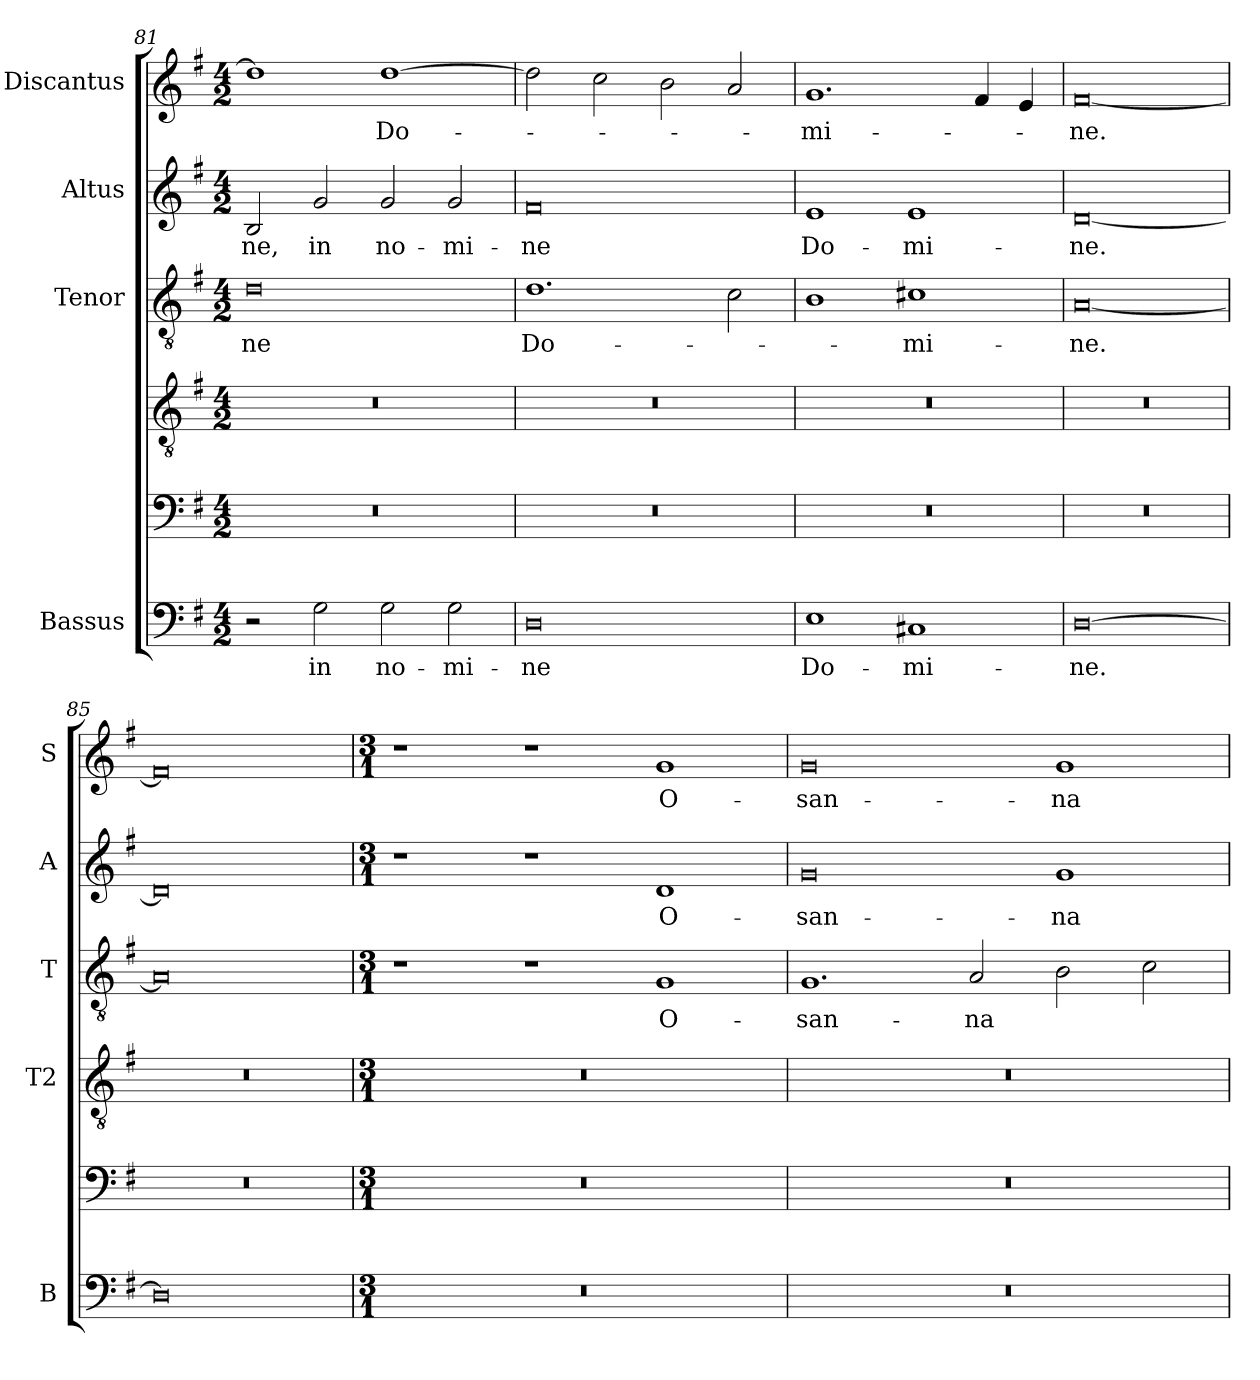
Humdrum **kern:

**kern	**text	**kern	**kern	**kern	**text	**kern	**text	**kern	**text
*part6	*part6	*part5	*part4	*part3	*part3	*part2	*part2	*part1	*part1
*staff6	*staff6	*staff5	*staff4	*staff3	*staff3	*staff2	*staff2	*staff1	*staff1
*I"Bassus	*	*	*	*I"Tenor	*	*I"Altus	*	*I"Discantus	*
*I'B	*	*	*I'T2	*I'T	*	*I'A	*	*I'S	*
*clefF4	*	*clefF4	*clefGv2	*clefGv2	*	*clefG2	*	*clefG2	*
*k[f#]	*	*k[f#]	*k[f#]	*k[f#]	*	*k[f#]	*	*k[f#]	*
*G:	*	*G:	*G:	*G:	*	*G:	*	*G:	*
*M4/2	*	*M4/2	*M4/2	*M4/2	*	*M4/2	*	*M4/2	*
=81	=81	=81	=81	=81	=81	=81	=81	=81	=81
!	!	!	!	!	!LO:LY:b	!	!LO:LY:b	!	!
2r	.	0r	0r	0d	-ne	2B/	-ne,	1dd]	.
!	!LO:LY:b	!	!	!	!	!	!LO:LY:b	!	!
2G\	in	.	.	.	.	2g/	in	.	.
!	!LO:LY:b	!	!	!	!	!	!LO:LY:b	!	!LO:LY:b
2G\	no-	.	.	.	.	2g/	no-	[1dd	Do-
!	!LO:LY:b	!	!	!	!	!	!LO:LY:b	!	!
2G\	-mi-	.	.	.	.	2g/	-mi-	.	.
=82	=82	=82	=82	=82	=82	=82	=82	=82	=82
!	!LO:LY:b	!	!	!	!LO:LY:b	!	!LO:LY:b	!	!
0D	-ne	0r	0r	1.d	Do-	0f#	-ne	2dd\]	.
.	.	.	.	.	.	.	.	2cc\	.
.	.	.	.	.	.	.	.	2b\	.
.	.	.	.	2c\	.	.	.	2a/	.
=83	=83	=83	=83	=83	=83	=83	=83	=83	=83
!	!LO:LY:b	!	!	!	!	!	!LO:LY:b	!	!LO:LY:b
1E	Do-	0r	0r	1B	.	1e	Do-	1.g	-mi-
!	!LO:LY:b	!	!	!	!LO:LY:b	!	!LO:LY:b	!	!
1C#X	-mi-	.	.	1c#X	-mi-	1e	-mi-	.	.
.	.	.	.	.	.	.	.	4f#/	.
.	.	.	.	.	.	.	.	4e/	.
=84	=84	=84	=84	=84	=84	=84	=84	=84	=84
!	!LO:LY:b	!	!	!	!LO:LY:b	!	!LO:LY:b	!	!LO:LY:b
[0D	-ne.	0r	0r	[0A	-ne.	[0d	-ne.	[0f#	-ne.
=85	=85	=85	=85	=85	=85	=85	=85	=85	=85
0D]	.	0r	0r	0A]	.	0d]	.	0f#]	.
!!LO:PB:g=z
=86	=86	=86	=86	=86	=86	=86	=86	=86	=86
*M3/1	*	*M3/1	*M3/1	*M3/1	*	*M3/1	*	*M3/1	*
0.r	.	0.r	0.r	1r	.	1r	.	1r	.
.	.	.	.	1r	.	1r	.	1r	.
!	!	!	!	!	!LO:LY:b	!	!LO:LY:b	!	!LO:LY:b
.	.	.	.	1G	O-	1d	O-	1g	O-
=87	=87	=87	=87	=87	=87	=87	=87	=87	=87
!	!	!	!	!	!LO:LY:b	!	!LO:LY:b	!	!LO:LY:b
0.r	.	0.r	0.r	1.G	-san-	0g	-san-	0g	-san-
!	!	!	!	!	!LO:LY:b	!	!	!	!
.	.	.	.	2A/	-na	.	.	.	.
!	!	!	!	!	!	!	!LO:LY:b	!	!LO:LY:b
.	.	.	.	2B\	.	1g	-na	1g	-na
.	.	.	.	2c\	.	.	.	.	.
=	=	=	=	=	=	=	=	=	=
*-	*-	*-	*-	*-	*-	*-	*-	*-	*-
